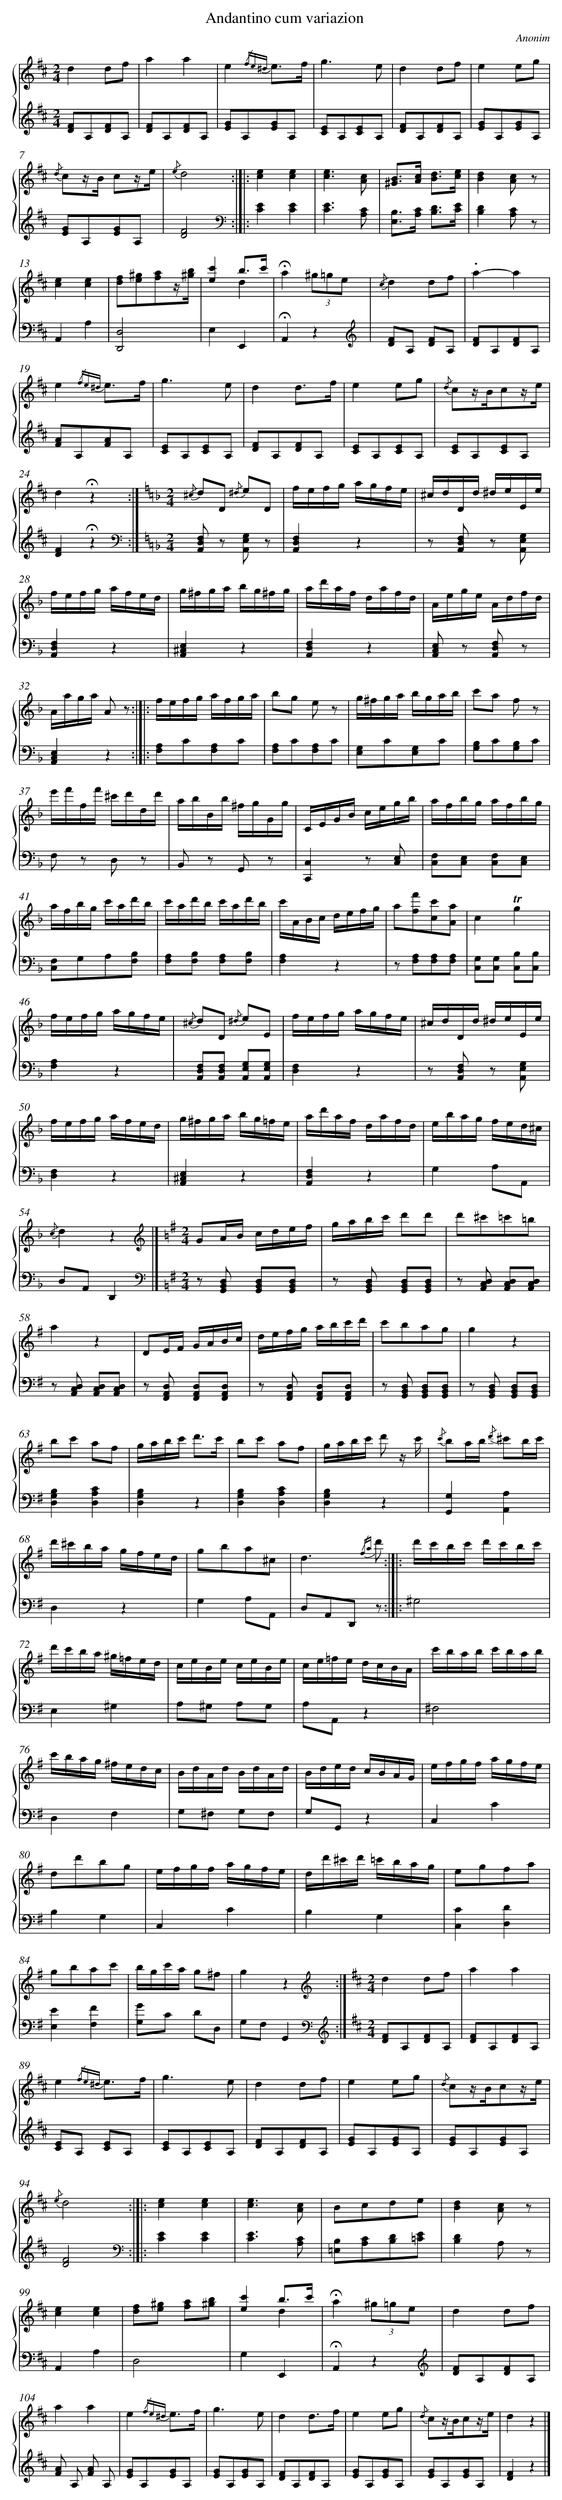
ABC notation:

X:1
T: Andantino cum variazion
C: Anonim
L: 1/8
M: 2/4
%%staves {1 2}
V: 1 clef=treble
V: 2 clef=treble
K: D
[V:1] d2df |
[V:2] [K:clef=treble][DF]A,[DF]A, |
[V:1] a2a2 |
[V:2] [DF]A,[DF]A, |
[V:1] e2{/fe^d} e3/f/ |
[V:2] [EG]A,[EG]A, |
[V:1] g3e |
[V:2] [CE]A,[CE]A, |
[V:1] d2df |
[V:2] [DF]A,[DF]A, |
[V:1] e2eg |
[V:2] [EG]A,[EG]A, |
[V:1] {/d} cz/B/ cz/e/ |
[V:2] [EG]A,[EG]A, |
[V:1] {/e}d4 :|]|:
[V:2] [D4F4] :|]|:
[V:1] [c2e2][c2e2] |
[V:2] [K:clef=bass][C2E2][C2E2] |
[V:1] [c3e3][Ac] |
[V:2] [C3E3][A,C] |
[V:1] [^GB]>[Ac] [B3/d3/][c/e/] |
[V:2] [E,B,]>[A,C] [B,3/D3/][C/E/] |
[V:1] [B2d2][Ac] z |
[V:2] [B,2D2][A,C] z |
[V:1] [c2e2][c2e2] |
[V:2] A,,2A,2 |
[V:1] [df][e^g][fa]z/[^g/b/] |
[V:2] [D,,4D,4] |
[V:1] [e2c'2]b3/c'/ & x2d2 |
[V:2] E,2E,,2 |
[V:1] !fermata!a2(3^g=ge |
[V:2] !fermata!A,,2z2 |
[V:1] {/c}d2df |
[V:2] [K:clef=treble][DF]A, [DF]A, |
[V:1] .a2-a2 |
[V:2] [DF]A,[DF]A, |
[V:1] e2{/fe^d} e3/f/ |
[V:2] [FA]A,[FA]A, |
[V:1] g3e |
[V:2] [CE]A,[CE]A, |
[V:1] d2d3/f/ |
[V:2] [DF]A,[DF]A, |
[V:1] e2eg |
[V:2] [CE]A,[CE]A, |
[V:1] {/d} cz/B/cz/e/ |
[V:2] [CE]A,[CE]A, |
[V:1] d2!fermata!z2 :|]
[V:2] [D2F2]!fermata!z2[K:clef=bass] :|]
[V:1]  [K:F] [M:2/4]{/^c} dD {/^d} eD |
[V:2]  [K:F] [M:2/4][A,,D,F,] z [A,,E,G,] z |
[V:1] f/e/f/g/ a/g/f/e/ |
[V:2] [A,,2D,2F,2]z2 |
[V:1] ^c/d/D/d/ ^d/e/E/e/ |
[V:2] z [A,,D,F,] z [A,,E,G,] |
[V:1] f/e/f/g/ a/f/e/d/ |
[V:2] [A,,2D,2F,2]z2 |
[V:1] g/^f/g/a/ b/g/^f/g/ |
[V:2] [A,,2^C,2E,2]z2 |
[V:1] a/d'/a/f/ d/a/f/d/ |
[V:2] [A,,2D,2F,2]z2 |
[V:1] A/e/g/e/ A/d/f/d/ |
[V:2] [A,,C,E,] z [A,,D,F,] z |
[V:1] A/a/g/a/ A z :|]|:
[V:2] [A,,2C,2E,2]z2 :|]|:
[V:1] f/e/f/g/ a/f/g/a/ |
[V:2] [F,A,]C[F,A,]C |
[V:1] bg e z |
[V:2] [F,A,]C[F,A,]C |
[V:1] g/^f/g/a/ b/g/a/b/ |
[V:2] [E,G,]C[E,G,]C |
[V:1] c'a f z |
[V:2] [G,B,]C[G,B,]C |
[V:1] e'/f'/f/f'/ ^c'/d'/d/d'/ |
[V:2] F, z D, z |
[V:1] a/b/B/b/ ^f/g/G/g/ |
[V:2] B,, z G,, z |
[V:1] C/E/G/B/ c/e/g/b/ |
[V:2] [C,,2C,2]z [C,E,] |
[V:1] a/f/b/g/ a/f/b/g/ |
[V:2] [C,F,][C,E,] [C,F,][C,E,] |
[V:1] a/f/b/g/ c'/a/d'/b/ |
[V:2] [C,F,]G,A,[F,B,] |
[V:1] c'/a/d'/b/ c'/a/d'/b/ |
[V:2] [F,A,][F,B,] [F,A,][F,B,] |
[V:1] c'/A/B/c/ d/e/f/g/ |
[V:2] [F,2A,2]z2 |
[V:1] a[ff'][cc'][Aa] |
[V:2] z [F,A,][F,A,][F,A,] |
[V:1] c2!trill!g2 |
[V:2] [C,G,][C,G,] [C,B,][C,B,] |
[V:1] f/e/f/g/ a/g/f/e/ |
[V:2] [F,2A,2]z2 |
[V:1] {/^c} dD {/^d} eE |
[V:2] [A,,D,F,][A,,D,F,] [A,,E,G,][A,,E,G,] |
[V:1] f/e/f/g/ a/g/f/e/ |
[V:2] [D,2F,2]z2 |
[V:1] ^c/d/D/d/ ^d/e/E/e/ |
[V:2] z [A,,D,F,] z [A,,E,G,] |
[V:1] f/e/f/g/ a/f/e/d/ |
[V:2] [D,2F,2]z2 |
[V:1] g/^f/g/a/ b/g/=f/e/ |
[V:2] [A,,2^C,2E,2]z2 |
[V:1] a/d'/a/f/ d/a/f/d/ |
[V:2] [A,,2D,2F,2]z2 |
[V:1] e/b/a/g/ f/e/d/^c/ |
[V:2] G,2A,A,, |
[V:1] {/c}d2z2 |]
[V:2] D,A,,D,,2 |]
[V:1]  [K:G] [K:clef=treble][M:2/4]GA/B/ c/d/e/f/ [I:setbarnb 56]|
[V:2]  [K:G] [K:clef=bass][M:2/4]z [G,,B,,D,] [G,,B,,D,][G,,B,,D,] |
[V:1] g/a/b/c'/ d'd' |
[V:2] z [G,,B,,D,] [G,,B,,D,][G,,B,,D,] |
[V:1] d'^c'=c'=b |
[V:2] z [A,,C,D,] [A,,C,D,][A,,C,D,] |
[V:1] a2z2 |
[V:2] z [A,,C,D,] [A,,C,D,][A,,C,D,] |
[V:1] DE/F/ G/A/B/c/ |
[V:2] z [F,,A,,D,] [F,,A,,D,][F,,A,,D,] |
[V:1] d/e/f/g/ a/b/c'/d'/ |
[V:2] z [F,,A,,D,] [F,,A,,D,][F,,A,,D,] |
[V:1] c'bag |
[V:2] z [G,,B,,D,] [G,,B,,D,][G,,B,,D,] |
[V:1] g2z2 |
[V:2] z [G,,B,,D,] [G,,B,,D,][G,,B,,D,] |
[V:1] bc' af |
[V:2] [D,2G,2B,2][D,2A,2C2] |
[V:1] g/a/b/c'< d'c'/ |
[V:2] [D,2G,2B,2]z2 |
[V:1] bc' af |
[V:2] [D,2G,2B,2][D,2A,2C2] |
[V:1] g/a/b/c'/ d' z/ c'/ |
[V:2] [D,2G,2B,2]z2 |
[V:1] {/c'} ba/b/ {/d'} ^c'b/c'/ |
[V:2] [G,,2G,2][A,,2A,2] |
[V:1] d'/^c'/b/a/ g/f/e/d/ |
[V:2] D,2z2 |
[V:1] gba^c |
[V:2] G,2A,A,, |
[V:1] d3{/fa} d' :|]|:
[V:2] D,A,,D,, z :|]|:
[V:1] d'/c'/b/c'/ d'/c'/b/c'/ |
[V:2] ^G,4 |
[V:1] d'/c'/b/a/ ^g/=f/e/d/ |
[V:2] E,2^G,2 |
[V:1] c/e/B/e/ c/e/B/e/ |
[V:2] A,^G, A,G, |
[V:1] c/e/=f/e/ d/c/B/A/ |
[V:2] A,A,,z2 |
[V:1] c'/b/a/b/ c'/b/a/b/ |
[V:2] ^F,4 |
[V:1] c'/b/a/g/ ^f/e/d/c/ |
[V:2] D,2F,2 |
[V:1] B/d/A/d/ B/d/A/d/ |
[V:2] G,^F, G,F, |
[V:1] B/d/e/d/ c/B/A/G/ |
[V:2] G,G,,z2 |
[V:1] e/f/g/f/ a/g/f/e/ |
[V:2] C,2C2 |
[V:1] dd'bg |
[V:2] B,2G,2 |
[V:1] e/f/g/f/ a/g/f/e/ |
[V:2] C,2C2 |
[V:1] d/d'/^c'/d'/ =c'/b/a/g/ |
[V:2] B,2G,2 |
[V:1] egfa |
[V:2] [C,2C2][D,2D2] |
[V:1] gbac' |
[V:2] [E,2E2][F,2F2] |
[V:1] b/g/c'/a/ g^f |
[V:2] [G,G]C DD, |
[V:1] g2z2 :|]
[V:2] G,F,G,,2 :|]
[V:1]  [K:D] [K:clef=treble][M:2/4]d2df |
[V:2]  [K:D] [K:clef=bass][M:2/4][K:clef=treble][DF]A,[DF]A, |
[V:1] a2a2 |
[V:2] [DF]A,[DF]A, |
[V:1] e2{/fe^d} e3/f/ |
[V:2] [CE]A, [CE]A, |
[V:1] g3e |
[V:2] [CE]A,[CE]A, |
[V:1] d2df |
[V:2] [DF]A,[DF]A, |
[V:1] e2eg |
[V:2] [EG]A,[EG]A, |
[V:1] {/d} cz/B/cz/e/ |
[V:2] [EG]A,[EG]A, |
[V:1] {/e}d4 :|]|:
[V:2] [D4F4] :|]|:
[V:1] [c2e2][c2e2] |
[V:2] [K:clef=bass][C2E2][C2E2] |
[V:1] [c3e3][Ac] |
[V:2] [C3E3][A,C] |
[V:1] Bcde |
[V:2] [=E,B,][A,C][B,D][=CE] |
[V:1] [B2d2][Ac] z |
[V:2] [B,2D2]A, z |
[V:1] [c2e2][c2e2] |
[V:2] A,,2A,2 |
[V:1] [df][e^g] [fa][^gb] |
[V:2] D,4 |
[V:1] [e2c'2]b3/c'/ & x2d2 |
[V:2] G,2E,,2 |
[V:1] !fermata!a2(3^g=ge |
[V:2] !fermata!A,,2z2 |
[V:1] d2df |
[V:2] [K:clef=treble][DF]A,[DF]A, |
[V:1] a2a2 |
[V:2] [FA] A, [FA] A, |
[V:1] e2{/fe^d} e3/f/ |
[V:2] [EG]A,[EG]A, |
[V:1] g3e |
[V:2] [EG]A,[EG]A, |
[V:1] d2d3/f/ |
[V:2] [DF]A,[DF]A, |
[V:1] e2eg |
[V:2] [EG]A,[EG]A, |
[V:1] {/d} cz/B/cz/e/ |
[V:2] [EG]A,[EG]A, |
[V:1] d2z2 |]
[V:2] [D2F2]z2 |]
